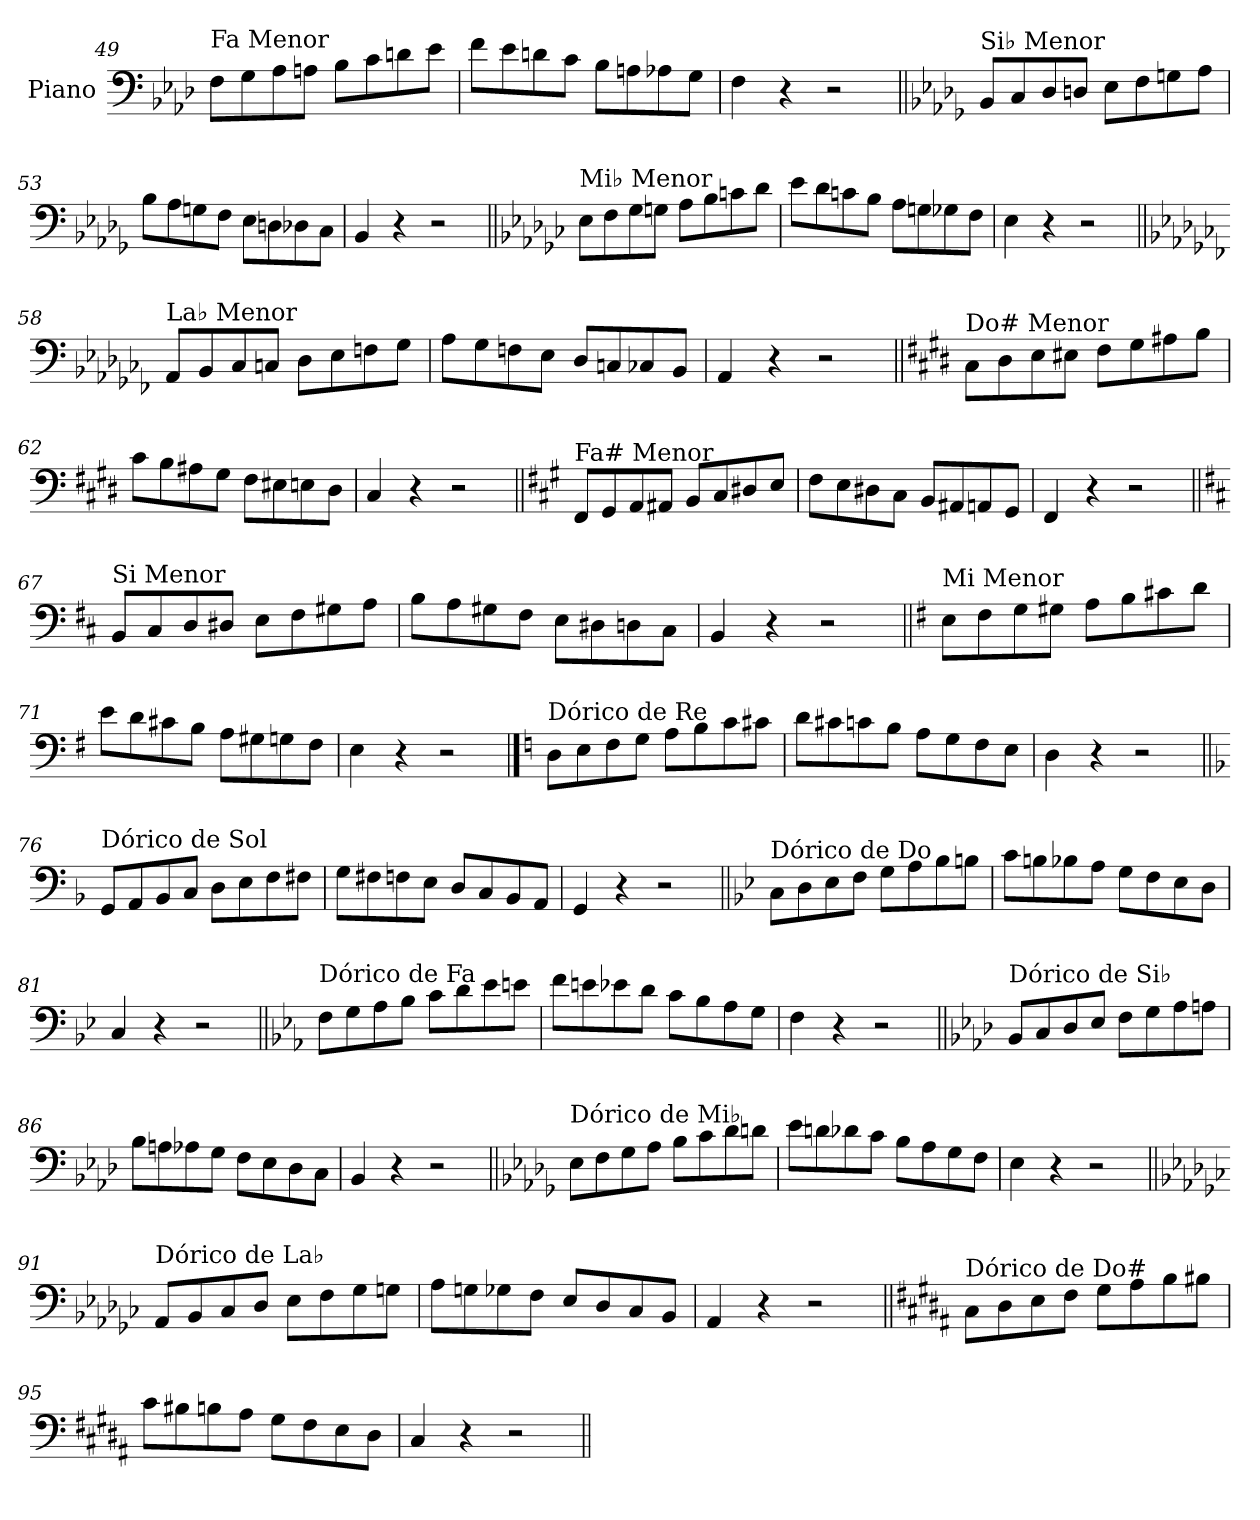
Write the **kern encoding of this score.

**kern
*part1
*staff1
*I"Piano
*I'Pno.
!!LO:LB:g=z
*clefF4
*k[b-e-a-d-]
=49
!LO:TX:a:t=Fa Menor
8F\L
8G\
8A-\
8An\J
8B-\L
8c\
8dn\
8e-\J
=50
8f\L
8e-\
8dn\
8c\J
8B-\L
8An\
8A-X\
8G\J
=51
4F\
4r
2r
=52||
*k[b-e-a-d-g-]
!LO:TX:a:t=Si♭ Menor
8BB-/L
8C/
8D-/
8Dn/J
8E-\L
8F\
8Gn\
8A-\J
=53
8B-\L
8A-\
8Gn\
8F\J
8E-\L
8Dn\
8D-X\
8C\J
=54
4BB-/
4r
2r
!!LO:LB:g=z
=55||
*k[b-e-a-d-g-c-]
!LO:TX:a:t=Mi♭ Menor
8E-\L
8F\
8G-\
8Gn\J
8A-\L
8B-\
8cn\
8d-\J
=56
8e-\L
8d-\
8cn\
8B-\J
8A-\L
8Gn\
8G-X\
8F\J
=57
4E-\
4r
2r
=58||
*k[b-e-a-d-g-c-f-]
!LO:TX:a:t=La♭ Menor
8AA-/L
8BB-/
8C-/
8Cn/J
8D-\L
8E-\
8Fn\
8G-\J
=59
8A-\L
8G-\
8Fn\
8E-\J
8D-/L
8Cn/
8C-X/
8BB-/J
=60
4AA-/
4r
2r
!!LO:LB:g=z
=61||
*k[f#c#g#d#]
!LO:TX:a:t=Do# Menor
8C#\L
8D#\
8E\
8E#X\J
8F#\L
8G#\
8A#X\
8B\J
=62
8c#\L
8B\
8A#X\
8G#\J
8F#\L
8E#X\
8En\
8D#\J
=63
4C#/
4r
2r
=64||
*k[f#c#g#]
!LO:TX:a:t=Fa# Menor
8FF#/L
8GG#/
8AA/
8AA#X/J
8BB/L
8C#/
8D#X/
8E/J
=65
8F#\L
8E\
8D#X\
8C#\J
8BB/L
8AA#X/
8AAn/
8GG#/J
=66
4FF#/
4r
2r
!!LO:LB:g=z
=67||
*k[f#c#]
!LO:TX:a:t=Si Menor
8BB/L
8C#/
8D/
8D#X/J
8E\L
8F#\
8G#X\
8A\J
=68
8B\L
8A\
8G#X\
8F#\J
8E\L
8D#X\
8Dn\
8C#\J
=69
4BB/
4r
2r
=70||
*k[f#]
!LO:TX:a:t=Mi Menor
8E\L
8F#\
8G\
8G#X\J
8A\L
8B\
8c#X\
8d\J
=71
8e\L
8d\
8c#X\
8B\J
8A\L
8G#X\
8Gn\
8F#\J
=72
4E\
4r
2r
!!LO:PB:g=z
==73
*k[]
!LO:TX:a:t=Dórico de Re
8D\L
8E\
8F\
8G\J
8A\L
8B\
8c\
8c#X\J
=74
8d\L
8c#X\
8cn\
8B\J
8A\L
8G\
8F\
8E\J
=75
4D\
4r
2r
=76||
*k[b-]
!LO:TX:a:t=Dórico de Sol
8GG/L
8AA/
8BB-/
8C/J
8D\L
8E\
8F\
8F#X\J
=77
8G\L
8F#X\
8Fn\
8E\J
8D/L
8C/
8BB-/
8AA/J
=78
4GG/
4r
2r
!!LO:LB:g=z
=79||
*k[b-e-]
!LO:TX:a:t=Dórico de Do
8C\L
8D\
8E-\
8F\J
8G\L
8A\
8B-\
8Bn\J
=80
8c\L
8Bn\
8B-X\
8A\J
8G\L
8F\
8E-\
8D\J
=81
4C/
4r
2r
=82||
*k[b-e-a-]
!LO:TX:a:t=Dórico de Fa
8F\L
8G\
8A-\
8B-\J
8c\L
8d\
8e-\
8en\J
=83
8f\L
8en\
8e-X\
8d\J
8c\L
8B-\
8A-\
8G\J
=84
4F\
4r
2r
!!LO:LB:g=z
=85||
*k[b-e-a-d-]
!LO:TX:a:t=Dórico de Si♭
8BB-/L
8C/
8D-/
8E-/J
8F\L
8G\
8A-\
8An\J
=86
8B-\L
8An\
8A-X\
8G\J
8F\L
8E-\
8D-\
8C\J
=87
4BB-/
4r
2r
=88||
*k[b-e-a-d-g-]
!LO:TX:a:t=Dórico de Mi♭
8E-\L
8F\
8G-\
8A-\J
8B-\L
8c\
8d-\
8dn\J
=89
8e-\L
8dn\
8d-X\
8c\J
8B-\L
8A-\
8G-\
8F\J
=90
4E-\
4r
2r
!!LO:LB:g=z
=91||
*k[b-e-a-d-g-c-]
!LO:TX:a:t=Dórico de La♭
8AA-/L
8BB-/
8C-/
8D-/J
8E-\L
8F\
8G-\
8Gn\J
=92
8A-\L
8Gn\
8G-X\
8F\J
8E-/L
8D-/
8C-/
8BB-/J
=93
4AA-/
4r
2r
=94||
*k[f#c#g#d#a#]
!LO:TX:a:t=Dórico de Do#
8C#\L
8D#\
8E\
8F#\J
8G#\L
8A#\
8B\
8B#X\J
=95
8c#\L
8B#X\
8Bn\
8A#\J
8G#\L
8F#\
8E\
8D#\J
=96
4C#/
4r
2r
=||
*-
